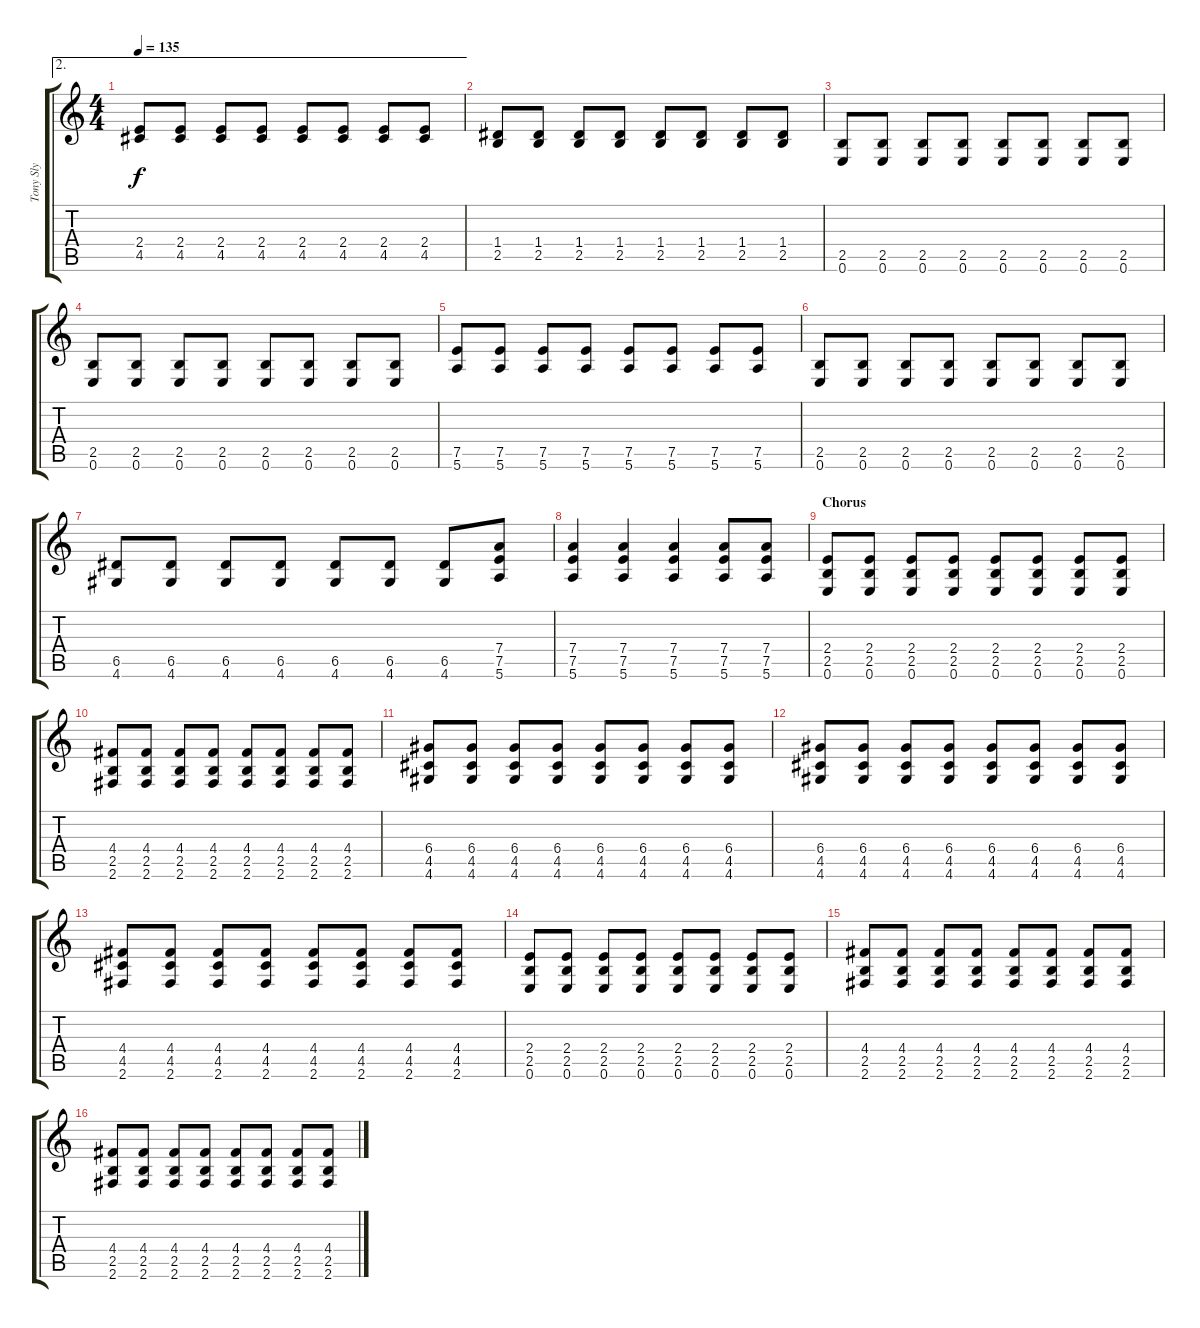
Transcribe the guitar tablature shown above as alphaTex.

\track ("Tony Sly" "Tony Sly") {instrument overdrivenguitar}
\staff {score tabs}
\tuning (E4 B3 G3 D3 A2 E2) {hide}
\ae 2
\ts (4 4)
\tempo 135
\clef g2
\ks c
(2.4 4.5).8{dy f volume 11 instrument electricguitarmuted} (2.4 4.5).8 (2.4 4.5).8 (2.4 4.5).8 (2.4 4.5).8 (2.4 4.5).8 (2.4 4.5).8 (2.4 4.5).8 |
(1.4 2.5).8 (1.4 2.5).8 (1.4 2.5).8 (1.4 2.5).8 (1.4 2.5).8 (1.4 2.5).8 (1.4 2.5).8 (1.4 2.5).8 |
(2.5 0.6).8 (2.5 0.6).8 (2.5 0.6).8 (2.5 0.6).8 (2.5 0.6).8 (2.5 0.6).8 (2.5 0.6).8 (2.5 0.6).8 |
(2.5 0.6).8 (2.5 0.6).8 (2.5 0.6).8 (2.5 0.6).8 (2.5 0.6).8 (2.5 0.6).8 (2.5 0.6).8 (2.5 0.6).8 |
(7.5 5.6).8 (7.5 5.6).8 (7.5 5.6).8 (7.5 5.6).8 (7.5 5.6).8 (7.5 5.6).8 (7.5 5.6).8 (7.5 5.6).8 |
(2.5 0.6).8 (2.5 0.6).8 (2.5 0.6).8 (2.5 0.6).8 (2.5 0.6).8 (2.5 0.6).8 (2.5 0.6).8 (2.5 0.6).8 |
(6.5 4.6).8 (6.5 4.6).8 (6.5 4.6).8 (6.5 4.6).8 (6.5 4.6).8 (6.5 4.6).8 (6.5 4.6).8 (7.4 7.5 5.6).8{volume 13 instrument overdrivenguitar} |
(7.4 7.5 5.6).4{volume 13 instrument overdrivenguitar} (7.4 7.5 5.6).4 (7.4 7.5 5.6).4 (7.4 7.5 5.6).8 (7.4 7.5 5.6).8 |
\section ("" "Chorus")
(2.4 2.5 0.6).8 (2.4 2.5 0.6).8 (2.4 2.5 0.6).8 (2.4 2.5 0.6).8 (2.4 2.5 0.6).8 (2.4 2.5 0.6).8 (2.4 2.5 0.6).8 (2.4 2.5 0.6).8 |
(4.4 2.5 2.6).8 (4.4 2.5 2.6).8 (4.4 2.5 2.6).8 (4.4 2.5 2.6).8 (4.4 2.5 2.6).8 (4.4 2.5 2.6).8 (4.4 2.5 2.6).8 (4.4 2.5 2.6).8 |
(6.4 4.5 4.6).8 (6.4 4.5 4.6).8 (6.4 4.5 4.6).8 (6.4 4.5 4.6).8 (6.4 4.5 4.6).8 (6.4 4.5 4.6).8 (6.4 4.5 4.6).8 (6.4 4.5 4.6).8 |
(6.4 4.5 4.6).8 (6.4 4.5 4.6).8 (6.4 4.5 4.6).8 (6.4 4.5 4.6).8 (6.4 4.5 4.6).8 (6.4 4.5 4.6).8 (6.4 4.5 4.6).8 (6.4 4.5 4.6).8 |
(4.4 4.5 2.6).8 (4.4 4.5 2.6).8 (4.4 4.5 2.6).8 (4.4 4.5 2.6).8 (4.4 4.5 2.6).8 (4.4 4.5 2.6).8 (4.4 4.5 2.6).8 (4.4 4.5 2.6).8 |
(2.4 2.5 0.6).8 (2.4 2.5 0.6).8 (2.4 2.5 0.6).8 (2.4 2.5 0.6).8 (2.4 2.5 0.6).8 (2.4 2.5 0.6).8 (2.4 2.5 0.6).8 (2.4 2.5 0.6).8 |
(4.4 2.5 2.6).8 (4.4 2.5 2.6).8 (4.4 2.5 2.6).8 (4.4 2.5 2.6).8 (4.4 2.5 2.6).8 (4.4 2.5 2.6).8 (4.4 2.5 2.6).8 (4.4 2.5 2.6).8 |
(4.4 2.5 2.6).8 (4.4 2.5 2.6).8 (4.4 2.5 2.6).8 (4.4 2.5 2.6).8 (4.4 2.5 2.6).8 (4.4 2.5 2.6).8 (4.4 2.5 2.6).8 (4.4 2.5 2.6).8
